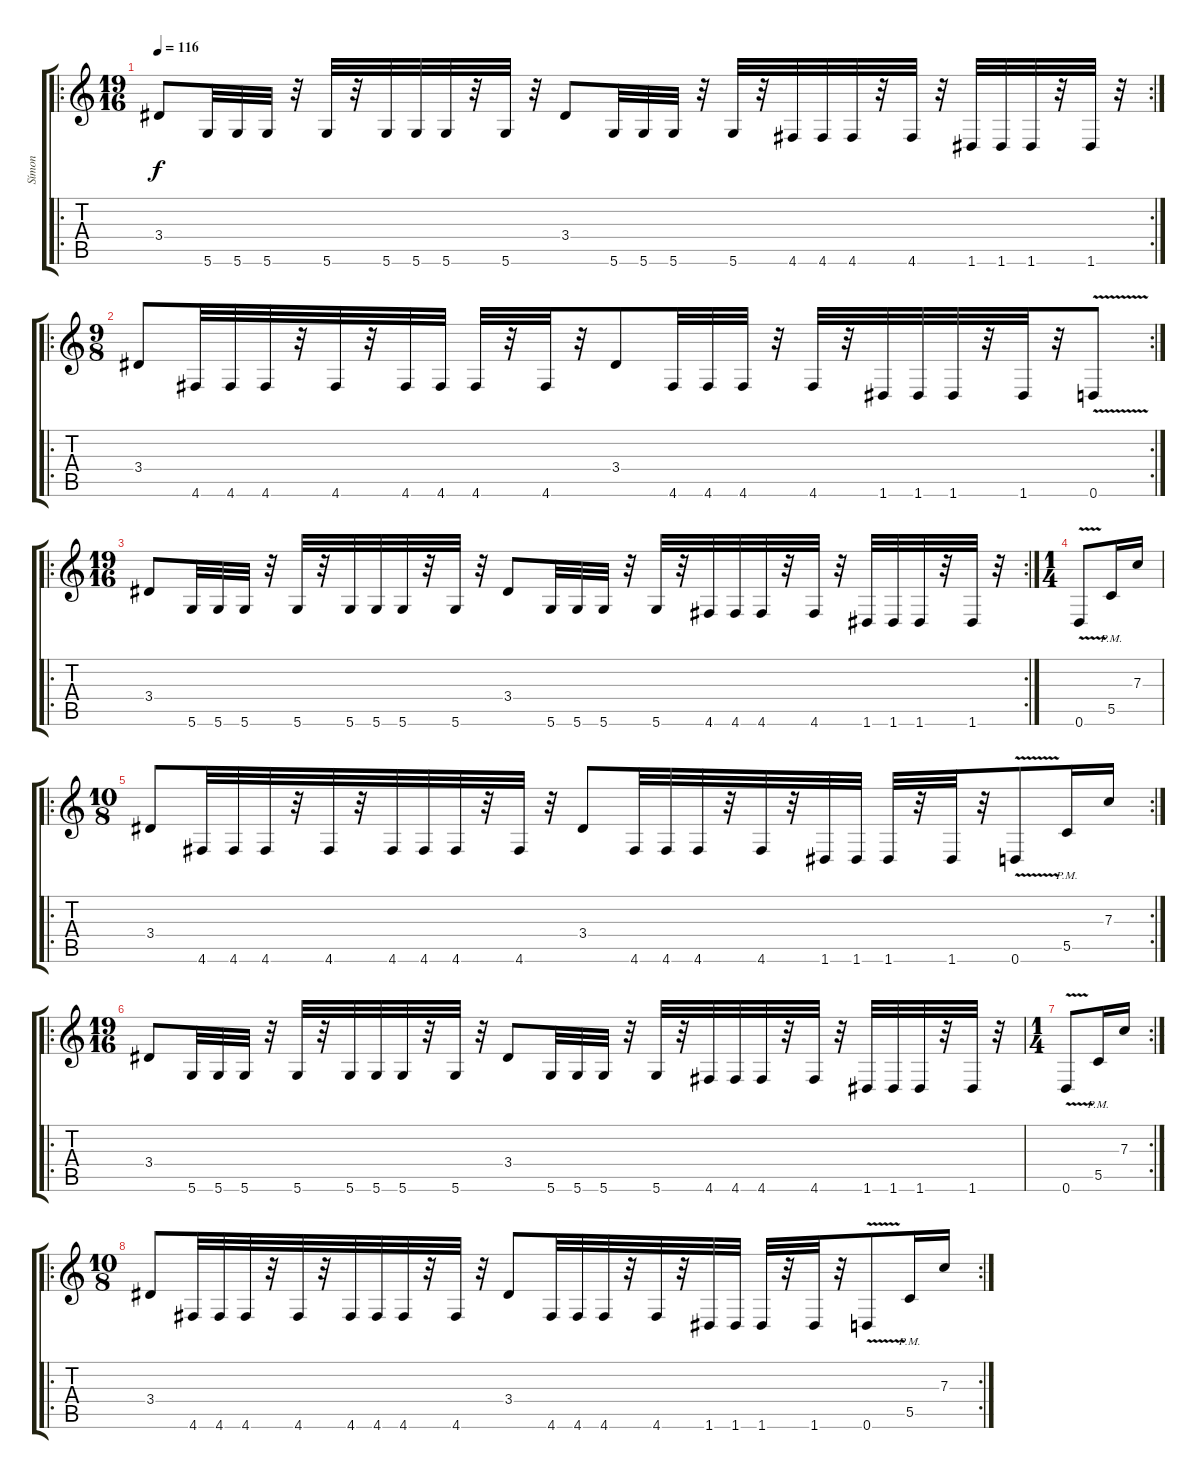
\track ("Símon" "Símon") {instrument distortionguitar}
\staff {score tabs}
\tuning (D4 A3 F3 C3 G2 D2) {hide}
\ro
\rc 2
\ts (19 16)
\tempo 116
\clef g2
\ks c
3.4.8{dy f} 5.6.32 5.6.32 5.6.32 r.32 5.6.32 r.32 5.6.32 5.6.32 5.6.32 r.32 5.6.32 r.32 3.4.8 5.6.32 5.6.32 5.6.32 r.32 5.6.32 r.32 4.6.32 4.6.32 4.6.32 r.32 4.6.32 r.32 1.6.32 1.6.32 1.6.32 r.32 1.6.32 r.32 |
\ro
\rc 2
\ts (9 8)
3.4.8 4.6.32 4.6.32 4.6.32 r.32 4.6.32 r.32 4.6.32 4.6.32 4.6.32 r.32 4.6.32 r.32 3.4.8 4.6.32 4.6.32 4.6.32 r.32 4.6.32 r.32 1.6.32 1.6.32 1.6.32 r.32 1.6.32 r.32 0.6{v}.8 |
\ro
\rc 2
\ts (19 16)
3.4.8 5.6.32 5.6.32 5.6.32 r.32 5.6.32 r.32 5.6.32 5.6.32 5.6.32 r.32 5.6.32 r.32 3.4.8 5.6.32 5.6.32 5.6.32 r.32 5.6.32 r.32 4.6.32 4.6.32 4.6.32 r.32 4.6.32 r.32 1.6.32 1.6.32 1.6.32 r.32 1.6.32 r.32 |
\ts (1 4)
0.6{v}.8 5.5{pm}.16 7.3.16 |
\ro
\rc 2
\ts (10 8)
3.4.8 4.6.32 4.6.32 4.6.32 r.32 4.6.32 r.32 4.6.32 4.6.32 4.6.32 r.32 4.6.32 r.32 3.4.8 4.6.32 4.6.32 4.6.32 r.32 4.6.32 r.32 1.6.32 1.6.32 1.6.32 r.32 1.6.32 r.32 0.6{v}.8 5.5{pm}.16 7.3.16 |
\ro
\ts (19 16)
3.4.8 5.6.32 5.6.32 5.6.32 r.32 5.6.32 r.32 5.6.32 5.6.32 5.6.32 r.32 5.6.32 r.32 3.4.8 5.6.32 5.6.32 5.6.32 r.32 5.6.32 r.32 4.6.32 4.6.32 4.6.32 r.32 4.6.32 r.32 1.6.32 1.6.32 1.6.32 r.32 1.6.32 r.32 |
\rc 2
\ts (1 4)
0.6{v}.8 5.5{pm}.16 7.3.16 |
\ro
\rc 2
\ts (10 8)
3.4.8 4.6.32 4.6.32 4.6.32 r.32 4.6.32 r.32 4.6.32 4.6.32 4.6.32 r.32 4.6.32 r.32 3.4.8 4.6.32 4.6.32 4.6.32 r.32 4.6.32 r.32 1.6.32 1.6.32 1.6.32 r.32 1.6.32 r.32 0.6{v}.8 5.5{pm}.16 7.3.16
